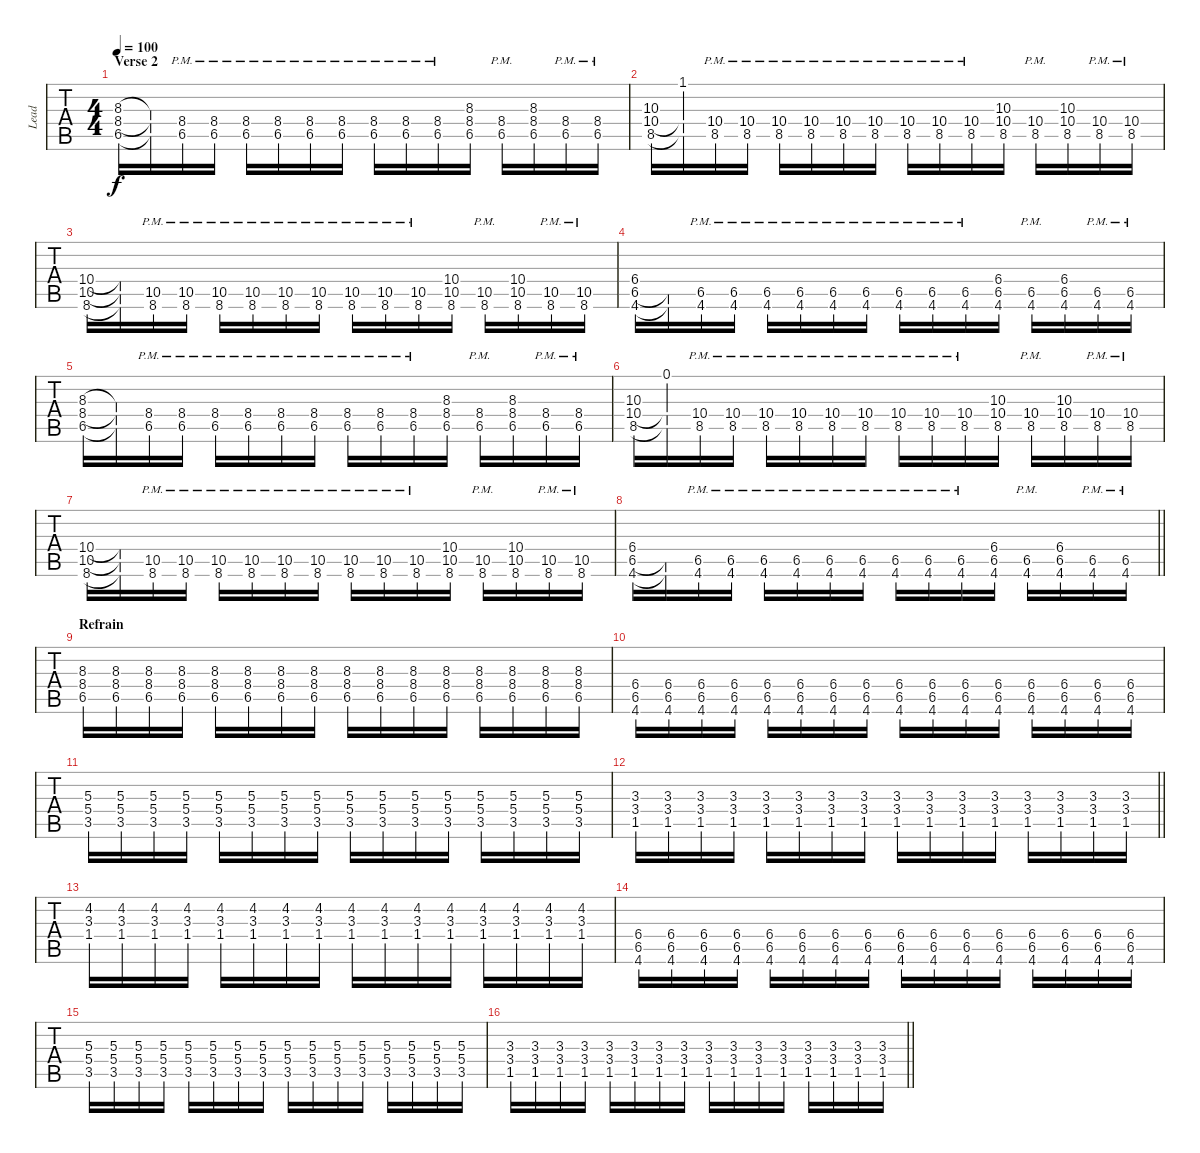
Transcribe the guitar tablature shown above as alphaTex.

\track ("Lead" "Lead") {instrument distortionguitar}
\staff {tabs}
\tuning (E4 B3 G3 D3 A2 E2) {hide}
\ts (4 4)
\section ("" "Verse 2")
\tempo 100
\clef g2
\ks c
(8.3 8.4 6.5).16{dy f} (8.3{t} 8.4{t} 6.5{t}).16 (8.4{pm} 6.5{pm}).16 (8.4{pm} 6.5{pm}).16 (8.4{pm} 6.5{pm}).16 (8.4{pm} 6.5{pm}).16 (8.4{pm} 6.5{pm}).16 (8.4{pm} 6.5{pm}).16 (8.4{pm} 6.5{pm}).16 (8.4{pm} 6.5{pm}).16 (8.4{pm} 6.5{pm}).16 (8.3 8.4 6.5).16 (8.4{pm} 6.5{pm}).16 (8.3 8.4 6.5).16 (8.4{pm} 6.5{pm}).16 (8.4{pm} 6.5{pm}).16 |
(10.3 10.4 8.5).16 (1.1{t} 10.4{t} 8.5{t}).16 (10.4{pm} 8.5{pm}).16 (10.4{pm} 8.5{pm}).16 (10.4{pm} 8.5{pm}).16 (10.4{pm} 8.5{pm}).16 (10.4{pm} 8.5{pm}).16 (10.4{pm} 8.5{pm}).16 (10.4{pm} 8.5{pm}).16 (10.4{pm} 8.5{pm}).16 (10.4{pm} 8.5{pm}).16 (10.3 10.4 8.5).16 (10.4{pm} 8.5{pm}).16 (10.3 10.4 8.5).16 (10.4{pm} 8.5{pm}).16 (10.4{pm} 8.5{pm}).16 |
(10.4 10.5 8.6).16 (10.4{t} 10.5{t} 8.6{t}).16 (10.5 8.6{pm}).16 (10.5 8.6{pm}).16 (10.5 8.6{pm}).16 (10.5 8.6{pm}).16 (10.5 8.6{pm}).16 (10.5 8.6{pm}).16 (10.5 8.6{pm}).16 (10.5 8.6{pm}).16 (10.5 8.6{pm}).16 (10.4 10.5 8.6).16 (10.5 8.6{pm}).16 (10.4 10.5 8.6).16 (10.5 8.6{pm}).16 (10.5 8.6{pm}).16 |
(6.4 6.5 4.6).16 (6.5{t} 4.6{t}).16 (6.5{pm} 4.6{pm}).16 (6.5{pm} 4.6{pm}).16 (6.5{pm} 4.6{pm}).16 (6.5{pm} 4.6{pm}).16 (6.5{pm} 4.6{pm}).16 (6.5{pm} 4.6{pm}).16 (6.5{pm} 4.6{pm}).16 (6.5{pm} 4.6{pm}).16 (6.5{pm} 4.6{pm}).16 (6.4 6.5 4.6).16 (6.5{pm} 4.6{pm}).16 (6.4 6.5 4.6).16 (6.5{pm} 4.6{pm}).16 (6.5{pm} 4.6{pm}).16 |
(8.3 8.4 6.5).16 (8.3{t} 8.4{t} 6.5{t}).16 (8.4{pm} 6.5{pm}).16 (8.4{pm} 6.5{pm}).16 (8.4{pm} 6.5{pm}).16 (8.4{pm} 6.5{pm}).16 (8.4{pm} 6.5{pm}).16 (8.4{pm} 6.5{pm}).16 (8.4{pm} 6.5{pm}).16 (8.4{pm} 6.5{pm}).16 (8.4{pm} 6.5{pm}).16 (8.3 8.4 6.5).16 (8.4{pm} 6.5{pm}).16 (8.3 8.4 6.5).16 (8.4{pm} 6.5{pm}).16 (8.4{pm} 6.5{pm}).16 |
(10.3 10.4 8.5).16 (0.1 10.4{t} 8.5{t}).16 (10.4{pm} 8.5{pm}).16 (10.4{pm} 8.5{pm}).16 (10.4{pm} 8.5{pm}).16 (10.4{pm} 8.5{pm}).16 (10.4{pm} 8.5{pm}).16 (10.4{pm} 8.5{pm}).16 (10.4{pm} 8.5{pm}).16 (10.4{pm} 8.5{pm}).16 (10.4{pm} 8.5{pm}).16 (10.3 10.4 8.5).16 (10.4{pm} 8.5{pm}).16 (10.3 10.4 8.5).16 (10.4{pm} 8.5{pm}).16 (10.4{pm} 8.5{pm}).16 |
(10.4 10.5 8.6).16 (10.4{t} 10.5{t} 8.6{t}).16 (10.5 8.6{pm}).16 (10.5 8.6{pm}).16 (10.5 8.6{pm}).16 (10.5 8.6{pm}).16 (10.5 8.6{pm}).16 (10.5 8.6{pm}).16 (10.5 8.6{pm}).16 (10.5 8.6{pm}).16 (10.5 8.6{pm}).16 (10.4 10.5 8.6).16 (10.5 8.6{pm}).16 (10.4 10.5 8.6).16 (10.5 8.6{pm}).16 (10.5 8.6{pm}).16 |
\barLineRight lightlight
(6.4 6.5 4.6).16 (6.5{t} 4.6{t}).16 (6.5{pm} 4.6{pm}).16 (6.5{pm} 4.6{pm}).16 (6.5{pm} 4.6{pm}).16 (6.5{pm} 4.6{pm}).16 (6.5{pm} 4.6{pm}).16 (6.5{pm} 4.6{pm}).16 (6.5{pm} 4.6{pm}).16 (6.5{pm} 4.6{pm}).16 (6.5{pm} 4.6{pm}).16 (6.4 6.5 4.6).16 (6.5{pm} 4.6{pm}).16 (6.4 6.5 4.6).16 (6.5{pm} 4.6{pm}).16 (6.5{pm} 4.6{pm}).16 |
\section ("" "Refrain")
(8.3 8.4 6.5).16 (8.3 8.4 6.5).16 (8.3 8.4 6.5).16 (8.3 8.4 6.5).16 (8.3 8.4 6.5).16 (8.3 8.4 6.5).16 (8.3 8.4 6.5).16 (8.3 8.4 6.5).16 (8.3 8.4 6.5).16 (8.3 8.4 6.5).16 (8.3 8.4 6.5).16 (8.3 8.4 6.5).16 (8.3 8.4 6.5).16 (8.3 8.4 6.5).16 (8.3 8.4 6.5).16 (8.3 8.4 6.5).16 |
(6.4 6.5 4.6).16 (6.4 6.5 4.6).16 (6.4 6.5 4.6).16 (6.4 6.5 4.6).16 (6.4 6.5 4.6).16 (6.4 6.5 4.6).16 (6.4 6.5 4.6).16 (6.4 6.5 4.6).16 (6.4 6.5 4.6).16 (6.4 6.5 4.6).16 (6.4 6.5 4.6).16 (6.4 6.5 4.6).16 (6.4 6.5 4.6).16 (6.4 6.5 4.6).16 (6.4 6.5 4.6).16 (6.4 6.5 4.6).16 |
(5.3 5.4 3.5).16 (5.3 5.4 3.5).16 (5.3 5.4 3.5).16 (5.3 5.4 3.5).16 (5.3 5.4 3.5).16 (5.3 5.4 3.5).16 (5.3 5.4 3.5).16 (5.3 5.4 3.5).16 (5.3 5.4 3.5).16 (5.3 5.4 3.5).16 (5.3 5.4 3.5).16 (5.3 5.4 3.5).16 (5.3 5.4 3.5).16 (5.3 5.4 3.5).16 (5.3 5.4 3.5).16 (5.3 5.4 3.5).16 |
\barLineRight lightlight
(3.3 3.4 1.5).16 (3.3 3.4 1.5).16 (3.3 3.4 1.5).16 (3.3 3.4 1.5).16 (3.3 3.4 1.5).16 (3.3 3.4 1.5).16 (3.3 3.4 1.5).16 (3.3 3.4 1.5).16 (3.3 3.4 1.5).16 (3.3 3.4 1.5).16 (3.3 3.4 1.5).16 (3.3 3.4 1.5).16 (3.3 3.4 1.5).16 (3.3 3.4 1.5).16 (3.3 3.4 1.5).16 (3.3 3.4 1.5).16 |
(4.2 3.3 1.4).16 (4.2 3.3 1.4).16 (4.2 3.3 1.4).16 (4.2 3.3 1.4).16 (4.2 3.3 1.4).16 (4.2 3.3 1.4).16 (4.2 3.3 1.4).16 (4.2 3.3 1.4).16 (4.2 3.3 1.4).16 (4.2 3.3 1.4).16 (4.2 3.3 1.4).16 (4.2 3.3 1.4).16 (4.2 3.3 1.4).16 (4.2 3.3 1.4).16 (4.2 3.3 1.4).16 (4.2 3.3 1.4).16 |
(6.4 6.5 4.6).16 (6.4 6.5 4.6).16 (6.4 6.5 4.6).16 (6.4 6.5 4.6).16 (6.4 6.5 4.6).16 (6.4 6.5 4.6).16 (6.4 6.5 4.6).16 (6.4 6.5 4.6).16 (6.4 6.5 4.6).16 (6.4 6.5 4.6).16 (6.4 6.5 4.6).16 (6.4 6.5 4.6).16 (6.4 6.5 4.6).16 (6.4 6.5 4.6).16 (6.4 6.5 4.6).16 (6.4 6.5 4.6).16 |
(5.3 5.4 3.5).16 (5.3 5.4 3.5).16 (5.3 5.4 3.5).16 (5.3 5.4 3.5).16 (5.3 5.4 3.5).16 (5.3 5.4 3.5).16 (5.3 5.4 3.5).16 (5.3 5.4 3.5).16 (5.3 5.4 3.5).16 (5.3 5.4 3.5).16 (5.3 5.4 3.5).16 (5.3 5.4 3.5).16 (5.3 5.4 3.5).16 (5.3 5.4 3.5).16 (5.3 5.4 3.5).16 (5.3 5.4 3.5).16 |
\barLineRight lightlight
(3.3 3.4 1.5).16 (3.3 3.4 1.5).16 (3.3 3.4 1.5).16 (3.3 3.4 1.5).16 (3.3 3.4 1.5).16 (3.3 3.4 1.5).16 (3.3 3.4 1.5).16 (3.3 3.4 1.5).16 (3.3 3.4 1.5).16 (3.3 3.4 1.5).16 (3.3 3.4 1.5).16 (3.3 3.4 1.5).16 (3.3 3.4 1.5).16 (3.3 3.4 1.5).16 (3.3 3.4 1.5).16 (3.3 3.4 1.5).16
